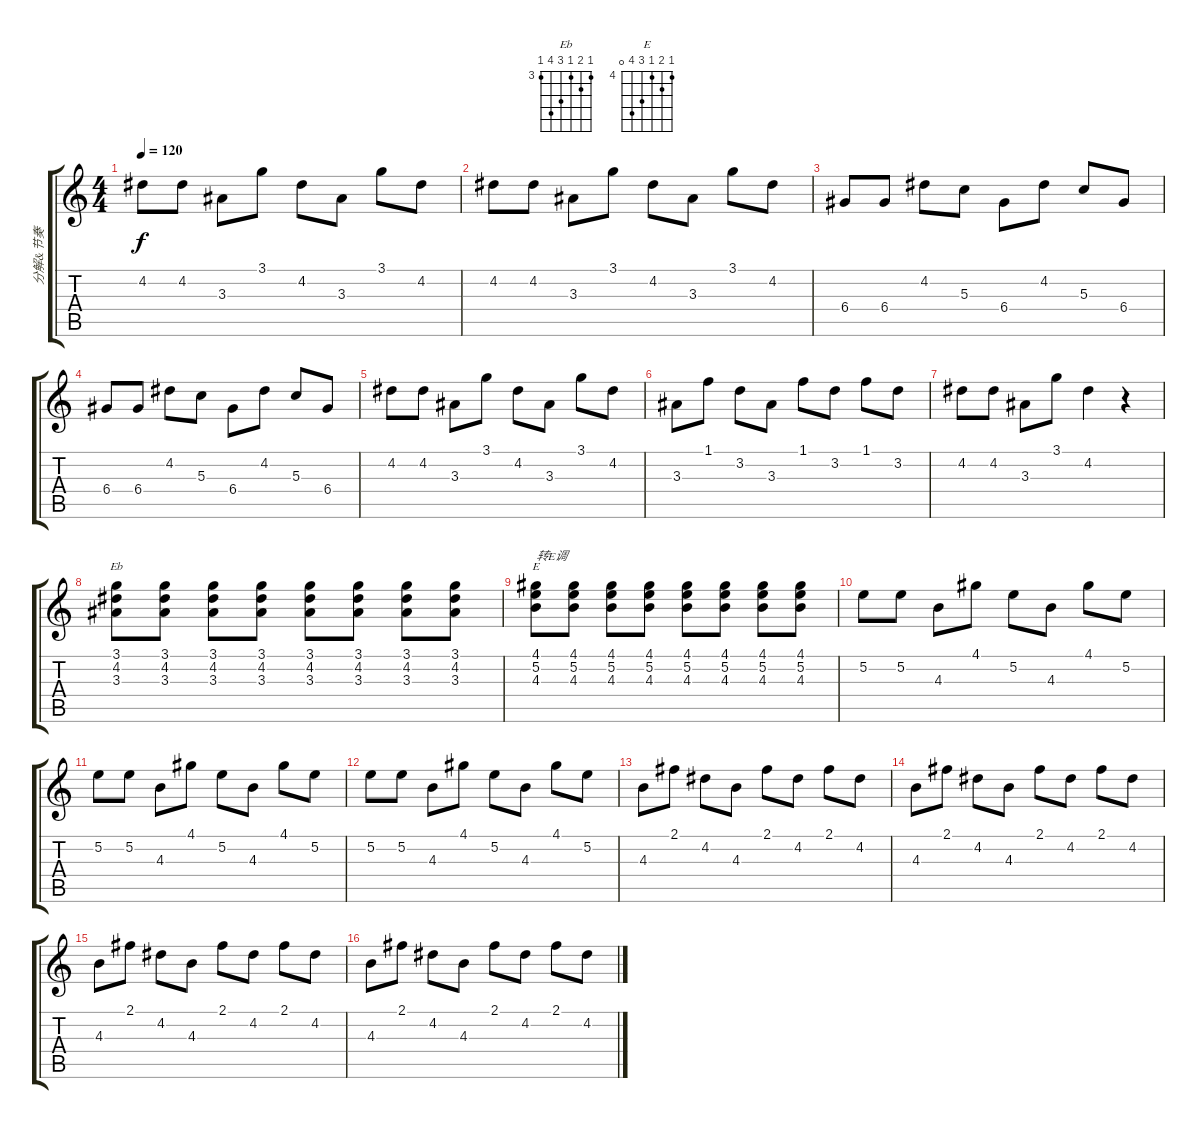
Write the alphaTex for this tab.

\track ("分解&节奏" "分解&节奏") {instrument acousticguitarsteel}
\staff {score tabs}
\tuning (E4 B3 G3 D3 A2 E2) {hide}
\chord ("Eb" 3 4 3 5 6 3) {firstfret 3}
\chord ("E" 4 5 4 6 7 0) {firstfret 4}
\ts (4 4)
\tempo 120
\clef g2
\ks c
4.2.8{dy f} 4.2.8 3.3.8 3.1.8 4.2.8 3.3.8 3.1.8 4.2.8 |
4.2.8 4.2.8 3.3.8 3.1.8 4.2.8 3.3.8 3.1.8 4.2.8 |
6.4.8 6.4.8 4.2.8 5.3.8 6.4.8 4.2.8 5.3.8 6.4.8 |
6.4.8 6.4.8 4.2.8 5.3.8 6.4.8 4.2.8 5.3.8 6.4.8 |
4.2.8 4.2.8 3.3.8 3.1.8 4.2.8 3.3.8 3.1.8 4.2.8 |
3.3.8 1.1.8 3.2.8 3.3.8 1.1.8 3.2.8 1.1.8 3.2.8 |
4.2.8 4.2.8 3.3.8 3.1.8 4.2.4 r.4 |
(3.1 4.2 3.3).8{ch "Eb"} (3.1 4.2 3.3).8 (3.1 4.2 3.3).8 (3.1 4.2 3.3).8 (3.1 4.2 3.3).8 (3.1 4.2 3.3).8 (3.1 4.2 3.3).8 (3.1 4.2 3.3).8 |
(4.1 5.2 4.3).8{ch "E" txt "转E调"} (4.1 5.2 4.3).8 (4.1 5.2 4.3).8 (4.1 5.2 4.3).8 (4.1 5.2 4.3).8 (4.1 5.2 4.3).8 (4.1 5.2 4.3).8 (4.1 5.2 4.3).8 |
5.2.8 5.2.8 4.3.8 4.1.8 5.2.8 4.3.8 4.1.8 5.2.8 |
5.2.8 5.2.8 4.3.8 4.1.8 5.2.8 4.3.8 4.1.8 5.2.8 |
5.2.8 5.2.8 4.3.8 4.1.8 5.2.8 4.3.8 4.1.8 5.2.8 |
4.3.8 2.1.8 4.2.8 4.3.8 2.1.8 4.2.8 2.1.8 4.2.8 |
4.3.8 2.1.8 4.2.8 4.3.8 2.1.8 4.2.8 2.1.8 4.2.8 |
4.3.8 2.1.8 4.2.8 4.3.8 2.1.8 4.2.8 2.1.8 4.2.8 |
4.3.8 2.1.8 4.2.8 4.3.8 2.1.8 4.2.8 2.1.8 4.2.8
